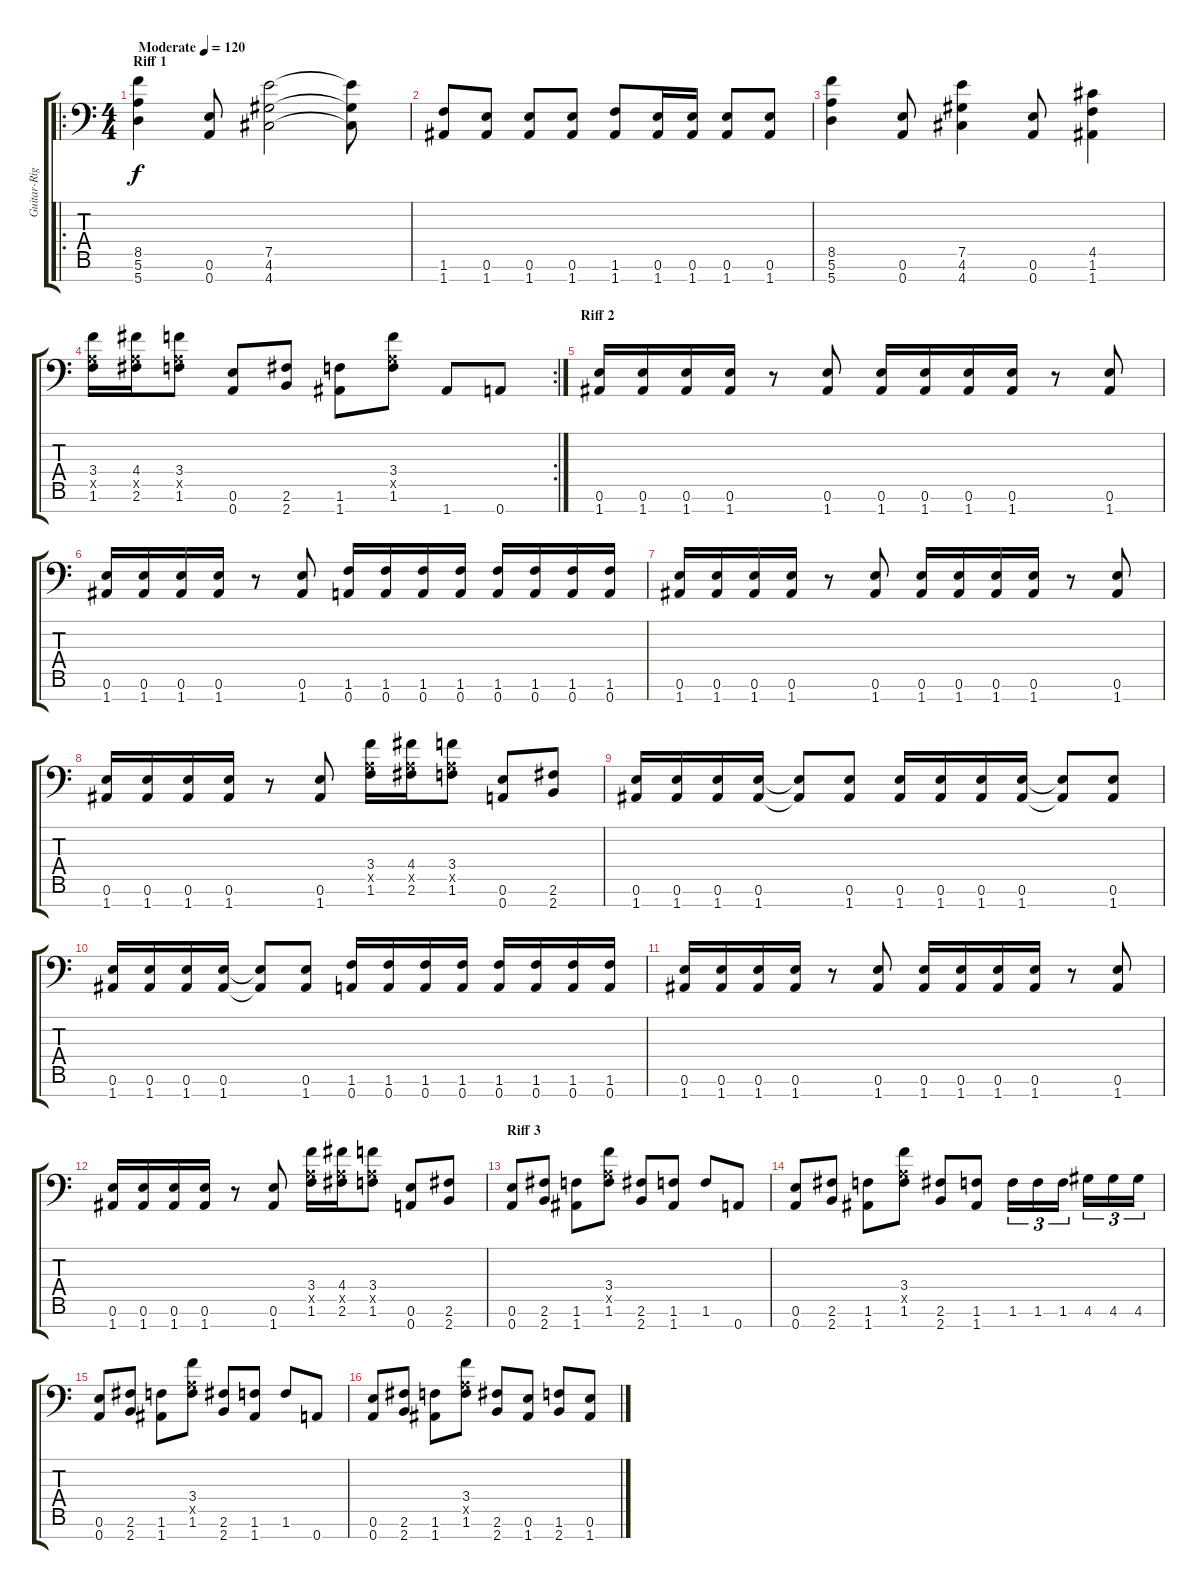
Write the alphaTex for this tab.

\track ("Guitar-Right" "Guitar-Rig") {instrument distortionguitar}
\staff {score tabs}
\tuning (E4 B3 G3 D3 A2 E2 A1) {hide}
\ro
\ts (4 4)
\section ("" "Riff 1")
\tempo (120 "Moderate")
\clef f4
\ks c
(8.5 5.6 5.7).4{dy f instrument distortionguitar} (0.6 0.7).8 (7.5 4.6 4.7).2 (7.5{t} 4.6{t} 4.7{t}).8 |
(1.6 1.7).8 (0.6 1.7).8 (0.6 1.7).8 (0.6 1.7).8 (1.6 1.7).8 (0.6 1.7).16 (0.6 1.7).16 (0.6 1.7).8 (0.6 1.7).8 |
(8.5 5.6 5.7).4 (0.6 0.7).8 (7.5 4.6 4.7).4 (0.6 0.7).8 (4.5 1.6 1.7).4 |
\rc 2
(3.4 0.5{x} 1.6).16 (4.4 0.5{x} 2.6).16 (3.4 0.5{x} 1.6).8 (0.6 0.7).8 (2.6 2.7).8 (1.6 1.7).8 (3.4 0.5{x} 1.6).8 1.7.8 0.7.8 |
\section ("" "Riff 2")
(0.6 1.7).16 (0.6 1.7).16 (0.6 1.7).16 (0.6 1.7).16 r.8 (0.6 1.7).8 (0.6 1.7).16 (0.6 1.7).16 (0.6 1.7).16 (0.6 1.7).16 r.8 (0.6 1.7).8 |
(0.6 1.7).16 (0.6 1.7).16 (0.6 1.7).16 (0.6 1.7).16 r.8 (0.6 1.7).8 (1.6 0.7).16 (1.6 0.7).16 (1.6 0.7).16 (1.6 0.7).16 (1.6 0.7).16 (1.6 0.7).16 (1.6 0.7).16 (1.6 0.7).16 |
(0.6 1.7).16 (0.6 1.7).16 (0.6 1.7).16 (0.6 1.7).16 r.8 (0.6 1.7).8 (0.6 1.7).16 (0.6 1.7).16 (0.6 1.7).16 (0.6 1.7).16 r.8 (0.6 1.7).8 |
(0.6 1.7).16 (0.6 1.7).16 (0.6 1.7).16 (0.6 1.7).16 r.8 (0.6 1.7).8 (3.4 0.5{x} 1.6).16 (4.4 0.5{x} 2.6).16 (3.4 0.5{x} 1.6).8 (0.6 0.7).8 (2.6 2.7).8 |
(0.6 1.7).16 (0.6 1.7).16 (0.6 1.7).16 (0.6 1.7).16 (0.6{t} 1.7{t}).8 (0.6 1.7).8 (0.6 1.7).16 (0.6 1.7).16 (0.6 1.7).16 (0.6 1.7).16 (0.6{t} 1.7{t}).8 (0.6 1.7).8 |
(0.6 1.7).16 (0.6 1.7).16 (0.6 1.7).16 (0.6 1.7).16 (0.6{t} 1.7{t}).8 (0.6 1.7).8 (1.6 0.7).16 (1.6 0.7).16 (1.6 0.7).16 (1.6 0.7).16 (1.6 0.7).16 (1.6 0.7).16 (1.6 0.7).16 (1.6 0.7).16 |
(0.6 1.7).16 (0.6 1.7).16 (0.6 1.7).16 (0.6 1.7).16 r.8 (0.6 1.7).8 (0.6 1.7).16 (0.6 1.7).16 (0.6 1.7).16 (0.6 1.7).16 r.8 (0.6 1.7).8 |
(0.6 1.7).16 (0.6 1.7).16 (0.6 1.7).16 (0.6 1.7).16 r.8 (0.6 1.7).8 (3.4 0.5{x} 1.6).16 (4.4 0.5{x} 2.6).16 (3.4 0.5{x} 1.6).8 (0.6 0.7).8 (2.6 2.7).8 |
\section ("" "Riff 3")
(0.6 0.7).8 (2.6 2.7).8 (1.6 1.7).8 (3.4 0.5{x} 1.6).8 (2.6 2.7).8 (1.6 1.7).8 1.6.8 0.7.8 |
(0.6 0.7).8 (2.6 2.7).8 (1.6 1.7).8 (3.4 0.5{x} 1.6).8 (2.6 2.7).8 (1.6 1.7).8 1.6.16{tu (3 2)} 1.6.16{tu (3 2)} 1.6.16{tu (3 2)} 4.6.16{tu (3 2)} 4.6.16{tu (3 2)} 4.6.16{tu (3 2)} |
(0.6 0.7).8 (2.6 2.7).8 (1.6 1.7).8 (3.4 0.5{x} 1.6).8 (2.6 2.7).8 (1.6 1.7).8 1.6.8 0.7.8 |
(0.6 0.7).8 (2.6 2.7).8 (1.6 1.7).8 (3.4 0.5{x} 1.6).8 (2.6 2.7).8 (0.6 1.7).8 (1.6 2.7).8 (0.6 1.7).8
